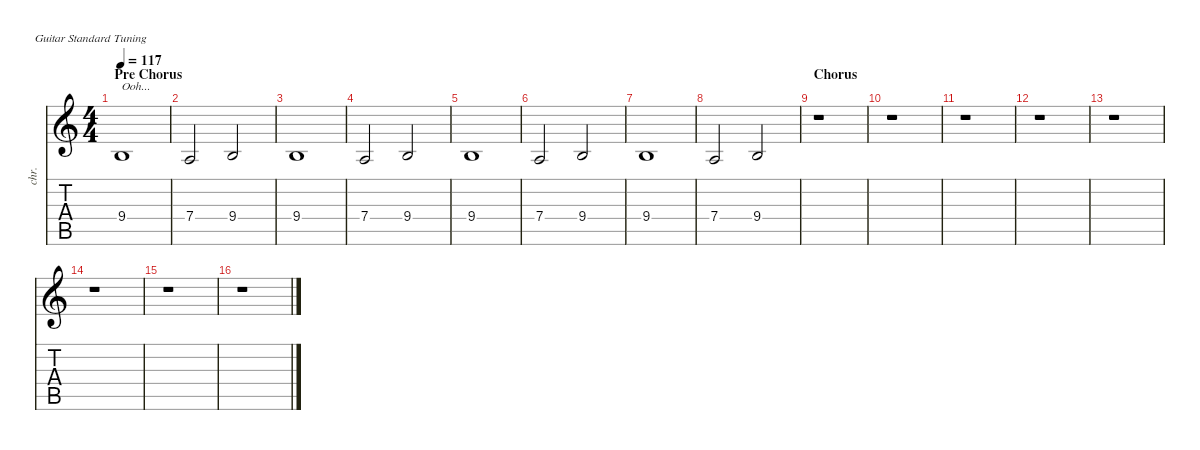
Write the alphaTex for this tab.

\defaultSystemsLayout 4
\hideDynamics
\bracketExtendMode nobrackets
\otherSystemsTrackNameOrientation horizontal
\track ("Mikey Welsh - Backup Vocals" "chr.") {instrument voiceoohs}
\staff {score tabs}
\tuning (E4 B3 G3 D3 A2 E2)
\ts (4 4)
\section ("" "Pre Chorus")
\tempo 117
\clef g2
\ks c
9.4.1{txt "Ooh..." dy f beam Up} |
7.4.2{beam Up} 9.4.2{beam Up} |
9.4.1{beam Up} |
7.4.2{beam Up} 9.4.2{beam Up} |
9.4.1{beam Up} |
7.4.2{beam Up} 9.4.2{beam Up} |
9.4.1{beam Up} |
7.4.2{beam Up} 9.4.2{beam Up} |
\section ("" "Chorus")
r.1{beam Down} |
r.1{beam Down} |
r.1{beam Down} |
r.1{beam Down} |
r.1{beam Down} |
r.1{beam Down} |
r.1{beam Down} |
r.1{beam Down}
